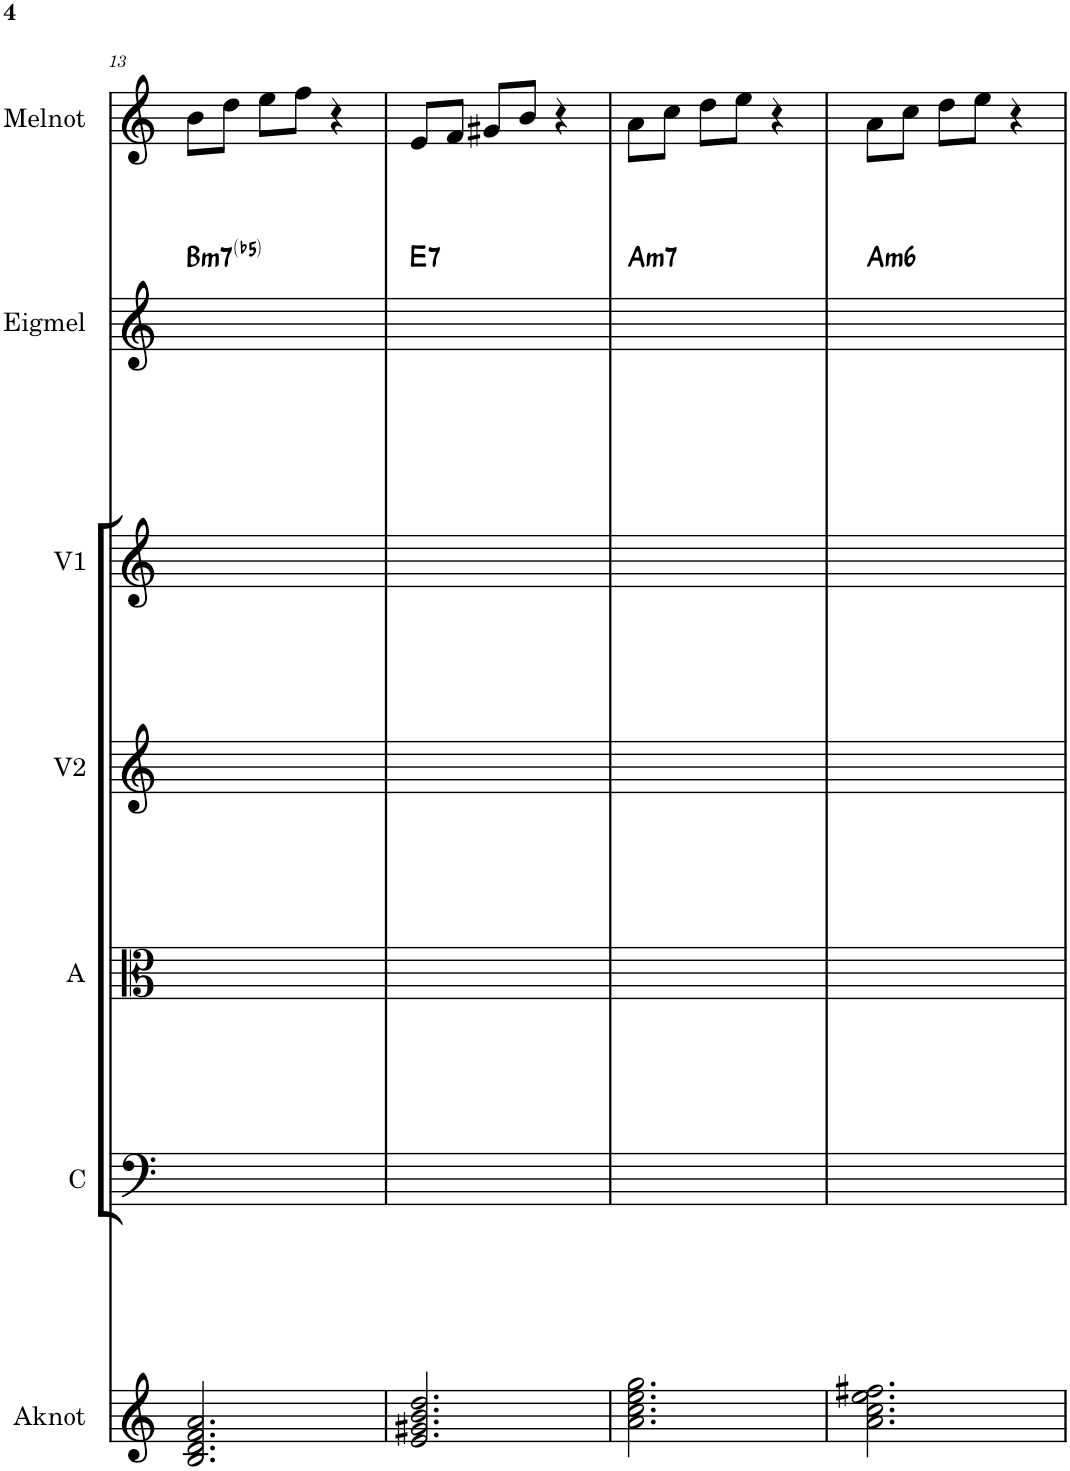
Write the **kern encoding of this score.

**kern	**kern	**kern	**kern	**kern	**kern	**harte	**kern
*part7	*part6	*part5	*part4	*part3	*part2	*part2	*part1
*staff7	*staff6	*staff5	*staff4	*staff3	*staff2	*	*staff1
*I"Akkoordnoten	*I"Cello	*I"Altviool	*I"Viool 2	*I"Viool 1	*I"Eigen melodie	*	*I"Melodienoten
*I'Aknot	*I'C	*I'A	*I'V2	*I'V1	*I'Eigmel	*	*I'Melnot
!!LO:PB:g=z
*clefG2	*clefF4	*clefC3	*clefG2	*clefG2	*clefG2	*	*clefG2
*k[]	*k[]	*k[]	*k[]	*k[]	*k[]	*	*k[]
*M3/4	*M3/4	*M3/4	*M3/4	*M3/4	*M3/4	*	*M3/4
=13	=13	=13	=13	=13	=13	=13	=13
!	!	!	!	!	!	!LO:H:kt=m7(b5)	!
2.B/ 2.d/ 2.f/ 2.a/	2.ryy	2.ryy	2.ryy	2.ryy	2.ryy	B:hdim7	8b\L
.	.	.	.	.	.	.	8dd\J
.	.	.	.	.	.	.	8ee\L
.	.	.	.	.	.	.	8ff\J
.	.	.	.	.	.	.	4r
=14	=14	=14	=14	=14	=14	=14	=14
!	!	!	!	!	!	!LO:H:kt=7	!
2.e/ 2.g#X/ 2.b/ 2.dd/	2.ryy	2.ryy	2.ryy	2.ryy	2.ryy	E:7	8e/L
.	.	.	.	.	.	.	8f/J
.	.	.	.	.	.	.	8g#X/L
.	.	.	.	.	.	.	8b/J
.	.	.	.	.	.	.	4r
=15	=15	=15	=15	=15	=15	=15	=15
!	!	!	!	!	!	!LO:H:kt=m7	!
2.a\ 2.cc\ 2.ee\ 2.gg\	2.ryy	2.ryy	2.ryy	2.ryy	2.ryy	A:min7	8a\L
.	.	.	.	.	.	.	8cc\J
.	.	.	.	.	.	.	8dd\L
.	.	.	.	.	.	.	8ee\J
.	.	.	.	.	.	.	4r
=16	=16	=16	=16	=16	=16	=16	=16
!	!	!	!	!	!	!LO:H:kt=m6	!
2.a\ 2.cc\ 2.ee\ 2.ff#X\	2.ryy	2.ryy	2.ryy	2.ryy	2.ryy	A:min6	8a\L
.	.	.	.	.	.	.	8cc\J
.	.	.	.	.	.	.	8dd\L
.	.	.	.	.	.	.	8ee\J
.	.	.	.	.	.	.	4r
=	=	=	=	=	=	=	=
*-	*-	*-	*-	*-	*-	*-	*-
